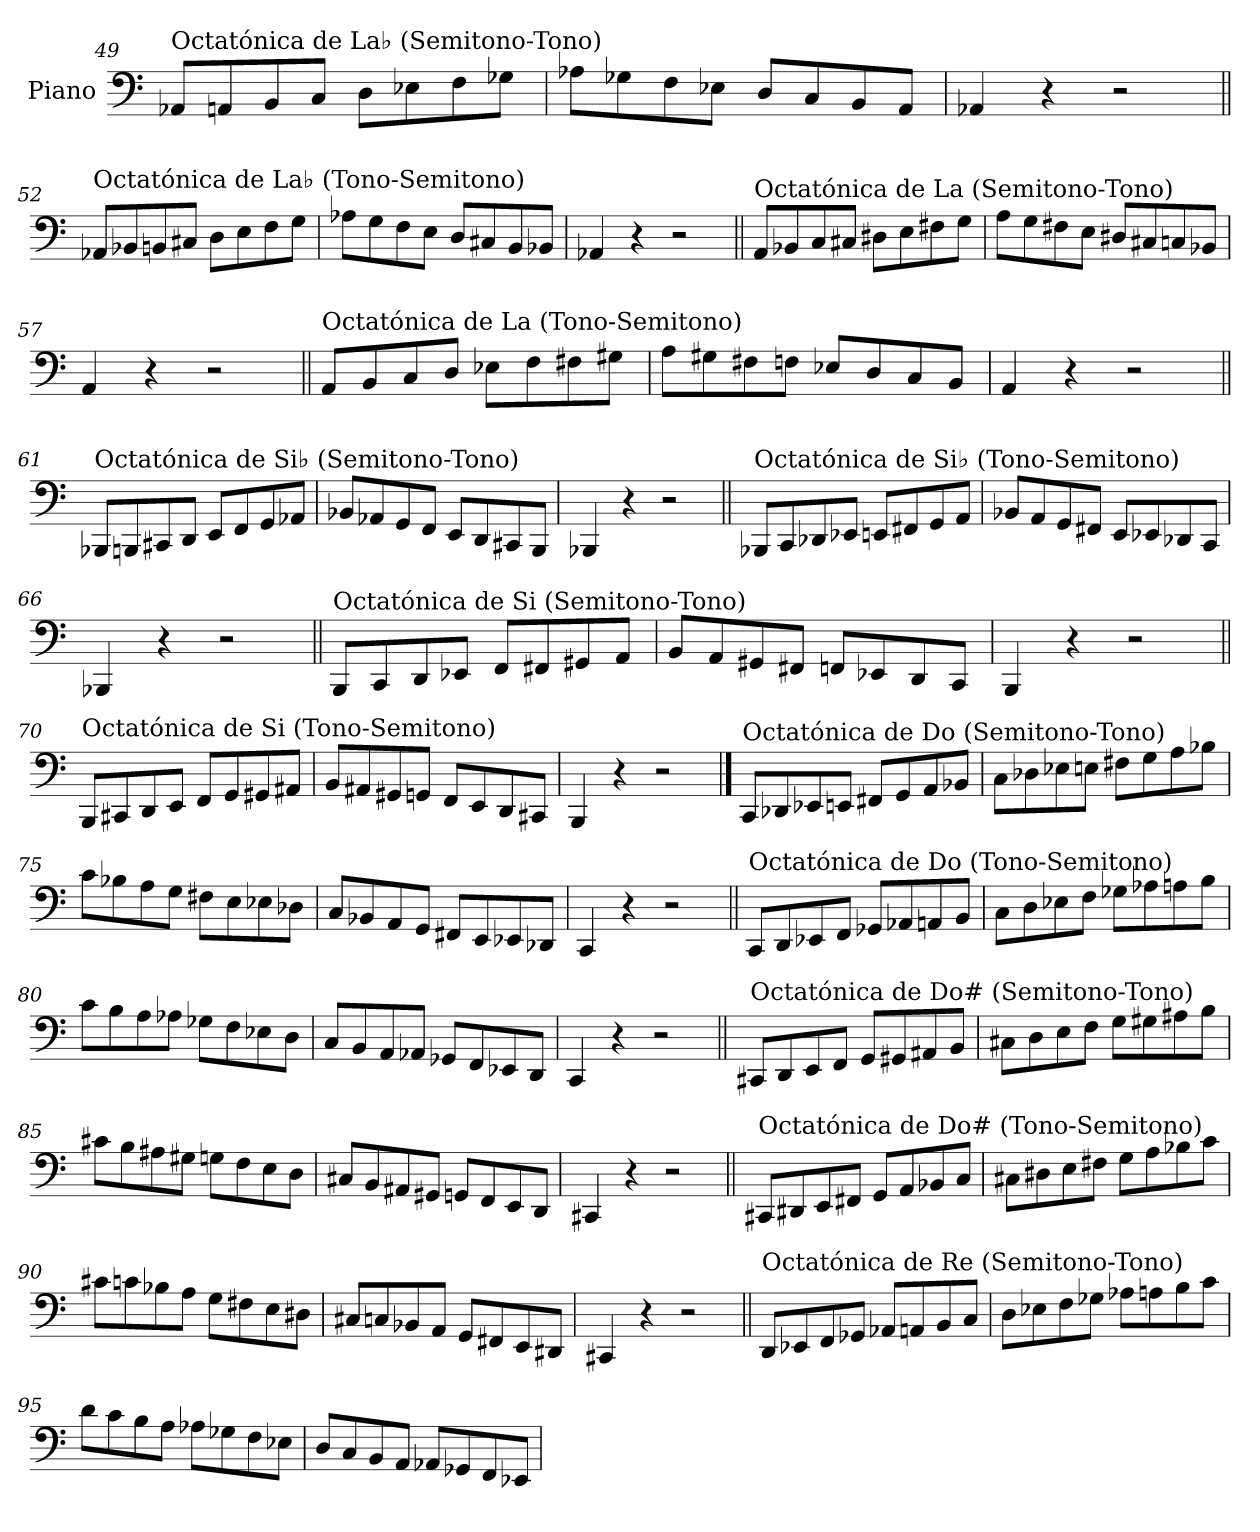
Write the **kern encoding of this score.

**kern
*part1
*staff1
*I"Piano
*I'Pno.
!!LO:LB:g=z
*clefF4
*k[]
=49
!LO:TX:a:t=Octatónica de La♭ (Semitono-Tono)
8AA-X/L
8AAn/
8BB/
8C/J
8D\L
8E-X\
8F\
8G-X\J
=50
8A-X\L
8G-X\
8F\
8E-X\J
8D/L
8C/
8BB/
8AA/J
=51
4AA-X/
4r
2r
=52||
!LO:TX:a:t=Octatónica de La♭ (Tono-Semitono)
8AA-X/L
8BB-X/
8BBn/
8C#X/J
8D\L
8E\
8F\
8G\J
=53
8A-X\L
8G\
8F\
8E\J
8D/L
8C#X/
8BB/
8BB-X/J
=54
4AA-X/
4r
2r
!!LO:LB:g=z
=55||
!LO:TX:a:t=Octatónica de La (Semitono-Tono)
8AA/L
8BB-X/
8C/
8C#X/J
8D#X\L
8E\
8F#X\
8G\J
=56
8A\L
8G\
8F#X\
8E\J
8D#X/L
8C#X/
8Cn/
8BB-X/J
=57
4AA/
4r
2r
=58||
!LO:TX:a:t=Octatónica de La (Tono-Semitono)
8AA/L
8BB/
8C/
8D/J
8E-X\L
8F\
8F#X\
8G#X\J
=59
8A\L
8G#X\
8F#X\
8Fn\J
8E-X/L
8D/
8C/
8BB/J
=60
4AA/
4r
2r
!!LO:LB:g=z
=61||
!LO:TX:a:t=Octatónica de Si♭ (Semitono-Tono)
8BBB-X/L
8BBBn/
8CC#X/
8DD/J
8EE/L
8FF/
8GG/
8AA-X/J
=62
8BB-X/L
8AA-X/
8GG/
8FF/J
8EE/L
8DD/
8CC#X/
8BBB/J
=63
4BBB-X/
4r
2r
=64||
!LO:TX:a:t=Octatónica de Si♭ (Tono-Semitono)
8BBB-X/L
8CC/
8DD-X/
8EE-X/J
8EEn/L
8FF#X/
8GG/
8AA/J
=65
8BB-X/L
8AA/
8GG/
8FF#X/J
8EE/L
8EE-X/
8DD-X/
8CC/J
=66
4BBB-X/
4r
2r
!!LO:LB:g=z
=67||
!LO:TX:a:t=Octatónica de Si (Semitono-Tono)
8BBB/L
8CC/
8DD/
8EE-X/J
8FF/L
8FF#X/
8GG#X/
8AA/J
=68
8BB/L
8AA/
8GG#X/
8FF#X/J
8FFn/L
8EE-X/
8DD/
8CC/J
=69
4BBB/
4r
2r
=70||
!LO:TX:a:t=Octatónica de Si (Tono-Semitono)
8BBB/L
8CC#X/
8DD/
8EE/J
8FF/L
8GG/
8GG#X/
8AA#X/J
=71
8BB/L
8AA#X/
8GG#X/
8GGn/J
8FF/L
8EE/
8DD/
8CC#X/J
=72
4BBB/
4r
2r
!!LO:PB:g=z
==73
!LO:TX:a:t=Octatónica de Do (Semitono-Tono)
8CC/L
8DD-X/
8EE-X/
8EEn/J
8FF#X/L
8GG/
8AA/
8BB-X/J
=74
8C\L
8D-X\
8E-X\
8En\J
8F#X\L
8G\
8A\
8B-X\J
=75
8c\L
8B-X\
8A\
8G\J
8F#X\L
8E\
8E-X\
8D-X\J
=76
8C/L
8BB-X/
8AA/
8GG/J
8FF#X/L
8EE/
8EE-X/
8DD-X/J
=77
4CC/
4r
2r
!!LO:LB:g=z
=78||
!LO:TX:a:t=Octatónica de Do (Tono-Semitono)
8CC/L
8DD/
8EE-X/
8FF/J
8GG-X/L
8AA-X/
8AAn/
8BB/J
=79
8C\L
8D\
8E-X\
8F\J
8G-X\L
8A-X\
8An\
8B\J
=80
8c\L
8B\
8A\
8A-X\J
8G-X\L
8F\
8E-X\
8D\J
=81
8C/L
8BB/
8AA/
8AA-X/J
8GG-X/L
8FF/
8EE-X/
8DD/J
=82
4CC/
4r
2r
!!LO:LB:g=z
=83||
!LO:TX:a:t=Octatónica de Do# (Semitono-Tono)
8CC#X/L
8DD/
8EE/
8FF/J
8GG/L
8GG#X/
8AA#X/
8BB/J
=84
8C#X\L
8D\
8E\
8F\J
8G\L
8G#X\
8A#X\
8B\J
=85
8c#X\L
8B\
8A#X\
8G#X\J
8Gn\L
8F\
8E\
8D\J
=86
8C#X/L
8BB/
8AA#X/
8GG#X/J
8GGn/L
8FF/
8EE/
8DD/J
=87
4CC#X/
4r
2r
!!LO:LB:g=z
=88||
!LO:TX:a:t=Octatónica de Do# (Tono-Semitono)
8CC#X/L
8DD#X/
8EE/
8FF#X/J
8GG/L
8AA/
8BB-X/
8C/J
=89
8C#X\L
8D#X\
8E\
8F#X\J
8G\L
8A\
8B-X\
8c\J
=90
8c#X\L
8cn\
8B-X\
8A\J
8G\L
8F#X\
8E\
8D#X\J
=91
8C#X/L
8Cn/
8BB-X/
8AA/J
8GG/L
8FF#X/
8EE/
8DD#X/J
=92
4CC#X/
4r
2r
!!LO:LB:g=z
=93||
!LO:TX:a:t=Octatónica de Re (Semitono-Tono)
8DD/L
8EE-X/
8FF/
8GG-X/J
8AA-X/L
8AAn/
8BB/
8C/J
=94
8D\L
8E-X\
8F\
8G-X\J
8A-X\L
8An\
8B\
8c\J
=95
8d\L
8c\
8B\
8A\J
8A-X\L
8G-X\
8F\
8E-X\J
=96
8D/L
8C/
8BB/
8AA/J
8AA-X/L
8GG-X/
8FF/
8EE-X/J
=
*-
